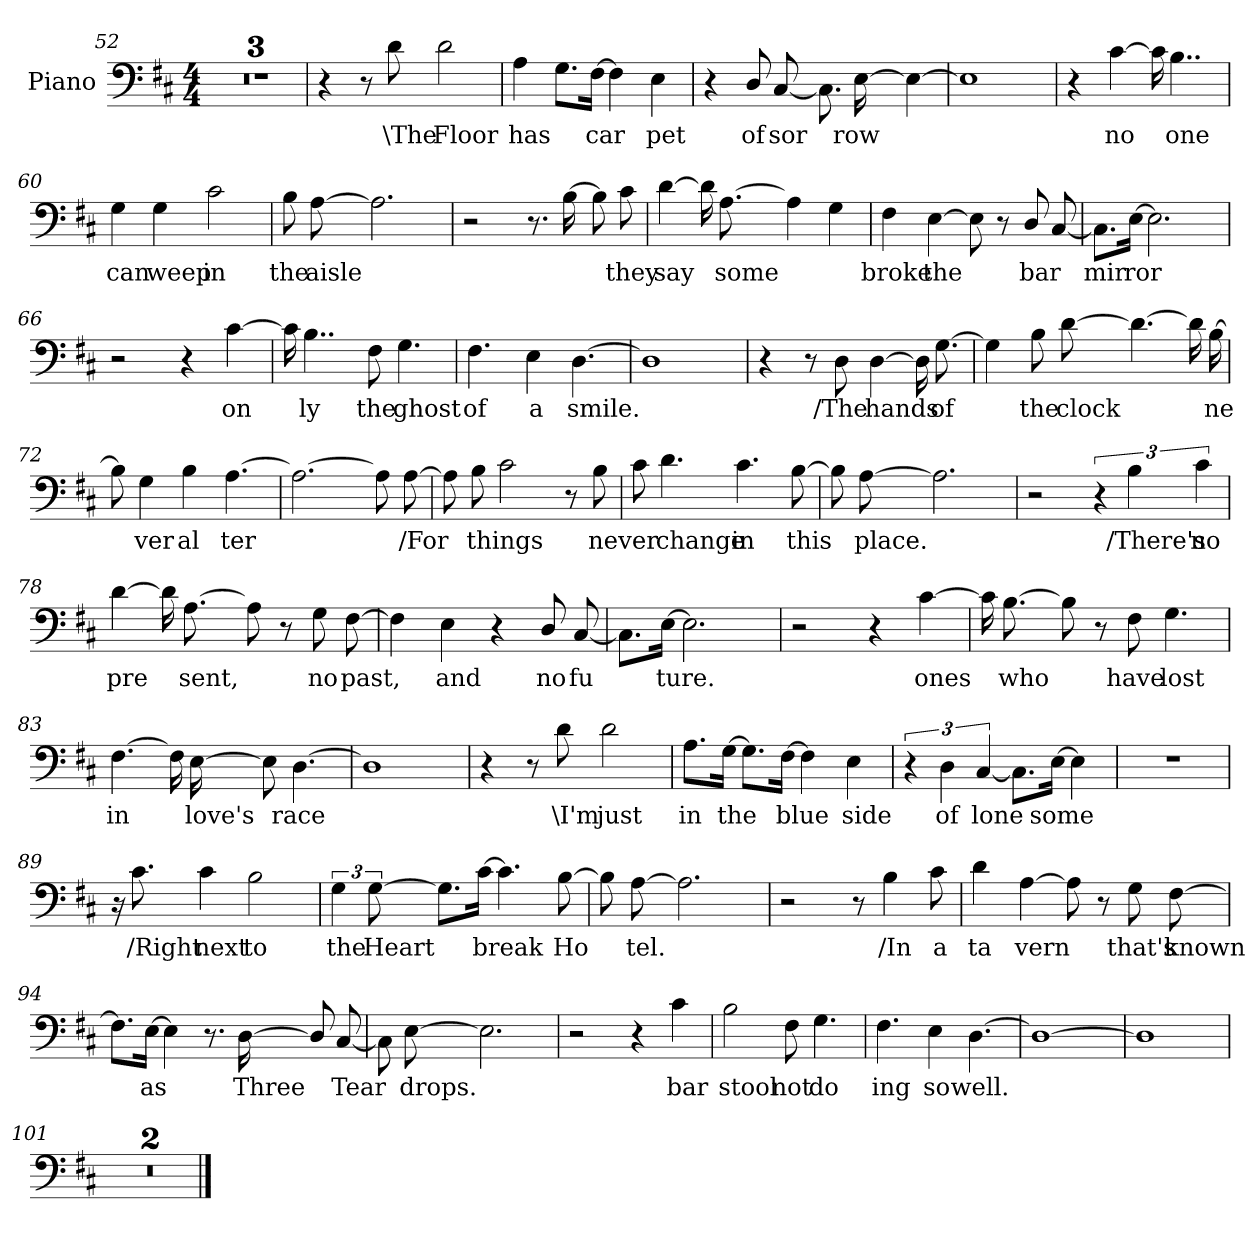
**kern	**text
*part1	*part1
*staff1	*staff1
*I"Piano	*
*I'Pno	*
*clefF4	*
*k[f#c#]	*
*M4/4	*
=52	=52
1r	.
=53	=53
1r	.
=54	=54
1r	.
=55	=55
4r	.
8r	.
8d\	\The
2d\	Floor
=56	=56
4A\	has
8.G\L	.
[>16F#\J	car
4F#\]	.
4E\	pet
!!LO:LB:g=z
=57	=57
4r	.
8D/L	of
[<8C#/	sor
8.C#\L]	.
[>16E\J	row
4E\_>	.
=58	=58
1E]	.
=59	=59
4r	.
[>4c#\	no
16c#\]	.
4..B\	one
=60	=60
4G\	can
4G\	weep
2c#\	in
=61	=61
8B\L	the
[>8A\	aisle
2.A\]	.
=62	=62
2r	.
8.r	.
[>16B\	.
8B\L]	.
8c#\	they
!!LO:LB:g=z
=63	=63
[>4d\	say
16d\LL]	.
[>8.A\	some
4A\]	.
4G\	.
=64	=64
4F#\	broke
[>4E\	the
8E\]	.
8r	.
8D/L	bar
[<8C#/	.
=65	=65
8.C#\L]	mir
[>16E\J	ror
2.E\]	.
=66	=66
2r	.
4r	.
[>4c#\	on
=67	=67
16c#\]	.
4..B\	ly
8F#\	the
4.G\	ghost
=68	=68
4.F#\	of
4E\	a
[>4.D\	smile.
!!LO:LB:g=z
=69	=69
1D]	.
=70	=70
4r	.
8r	.
8D\	/The
[>4D\	hands
16D\LL]	.
[>8.G\	of
=71	=71
4G\]	.
8B\L	the
[>8d\	clock
4.d\_>	.
16d\LL]	.
[>16B\J	ne
=72	=72
8B\]	.
4G\	ver
4B\	al
[>4.A\	ter
=73	=73
2.A\_>	.
8A\L]	.
[>8A\	/For
=74	=74
8A\L]	.
8B\	things
2c#\	.
8r	.
8B\	ne
!!LO:PB:g=z
=75	=75
8c#\	ver
4.d\	change
4.c#\	in
[>8B\	this
=76	=76
8B\L]	.
[>8A\	place.
2.A\]	.
=77	=77
2r	.
6r	.
6B\	/There's
6c#\	no
=78	=78
[>4d\	pre
16d\LL]	.
[>8.A\	sent,
8A\]	.
8r	.
8G\L	no
[>8F#\	past,
=79	=79
4F#\]	.
4E\	and
4r	.
8D/L	no
[<8C#/	fu
=80	=80
8.C#\L]	.
[>16E\J	ture.
2.E\]	.
!!LO:LB:g=z
=81	=81
2r	.
4r	.
[>4c#\	ones
=82	=82
16c#\LL]	.
[>8.B\	who
8B\]	.
8r	.
8F#\	have
4.G\	lost
=83	=83
[>4.F#\	in
16F#\LL]	.
[>16E\J	love's
8E\]	.
[>4.D\	race
=84	=84
1D]	.
=85	=85
4r	.
8r	.
8d\	\I'm
2d\	just
=86	=86
8.A\L	in
[>16G\J	the
8.G\L]	.
[>16F#\J	blue
4F#\]	.
4E\	side
!!LO:LB:g=z
=87	=87
6r	.
6D\	of
[<6C#/	lone
8.C#\L]	.
[>16E\J	some
4E\]	.
=88	=88
1r	.
=89	=89
16r	.
8.c#\	/Right
4c#\	next
2B\	to
=90	=90
6G\	the
[>12G\	Heart
8.G\L]	.
[>16c#\J	break
4.c#\]	.
[>8B\	Ho
=91	=91
8B\L]	.
[>8A\	tel.
2.A\]	.
=92	=92
2r	.
8r	.
4B\	/In
8c#\	a
!!LO:LB:g=z
=93	=93
4d\	ta
[>4A\	vern
8A\]	.
8r	.
8G\L	that's
[>8F#\	known
=94	=94
8.F#\L]	.
[>16E\J	as
4E\]	.
8.r	.
[>16D\	Three
8D/L]	.
[<8C#/	Tear
=95	=95
8C#\L]	.
[>8E\	drops.
2.E\]	.
=96	=96
2r	.
4r	.
4c#\	bar
=97	=97
2B\	stool
8F#\	not
4.G\	do
=98	=98
4.F#\	ing
4E\	so
[>4.D\	well.
!!LO:LB:g=z
=99	=99
1D_>	.
=100	=100
1D]	.
=101	=101
1r	.
=102	=102
1r	.
==	==
*-	*-
